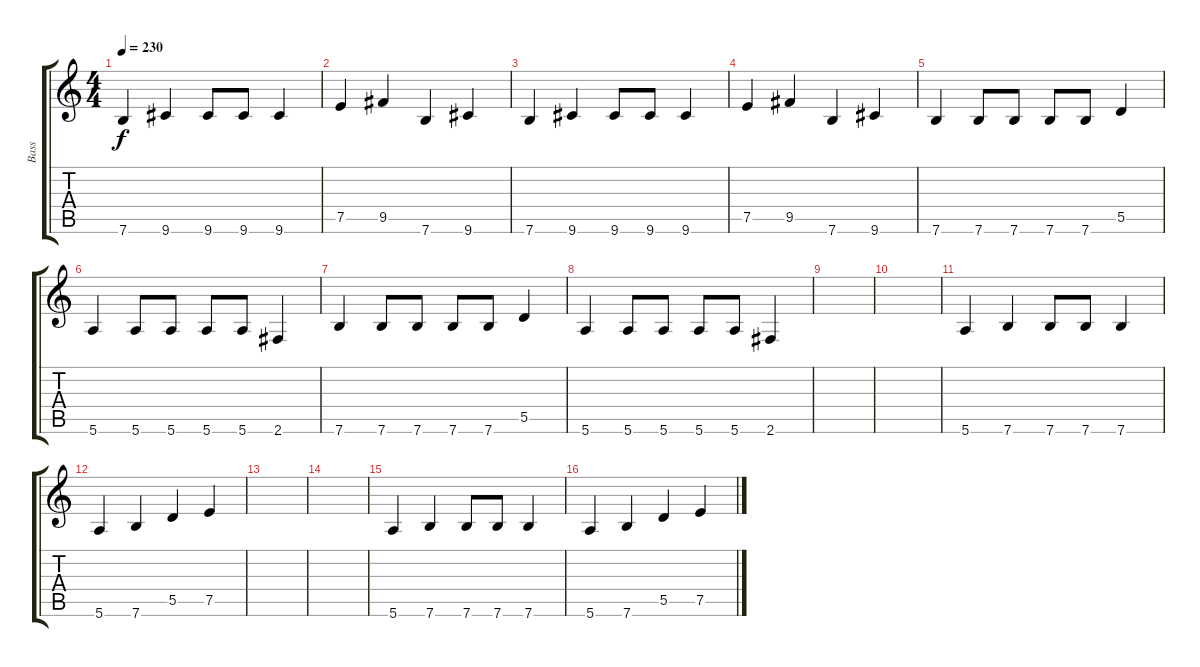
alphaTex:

\track ("Bass" "Bass") {instrument electricbasspick}
\staff {score tabs}
\tuning (E4 B3 G3 D3 A2 E2) {hide}
\ts (4 4)
\tempo 230
\clef g2
\ks c
7.6.4{dy f} 9.6.4 9.6.8 9.6.8 9.6.4 |
7.5.4 9.5.4 7.6.4 9.6.4 |
7.6.4 9.6.4 9.6.8 9.6.8 9.6.4 |
7.5.4 9.5.4 7.6.4 9.6.4 |
7.6.4 7.6.8 7.6.8 7.6.8 7.6.8 5.5.4 |
5.6.4 5.6.8 5.6.8 5.6.8 5.6.8 2.6.4 |
7.6.4 7.6.8 7.6.8 7.6.8 7.6.8 5.5.4 |
5.6.4 5.6.8 5.6.8 5.6.8 5.6.8 2.6.4 |
|
|
5.6.4 7.6.4 7.6.8 7.6.8 7.6.4 |
5.6.4 7.6.4 5.5.4 7.5.4 |
|
|
5.6.4 7.6.4 7.6.8 7.6.8 7.6.4 |
5.6.4 7.6.4 5.5.4 7.5.4
